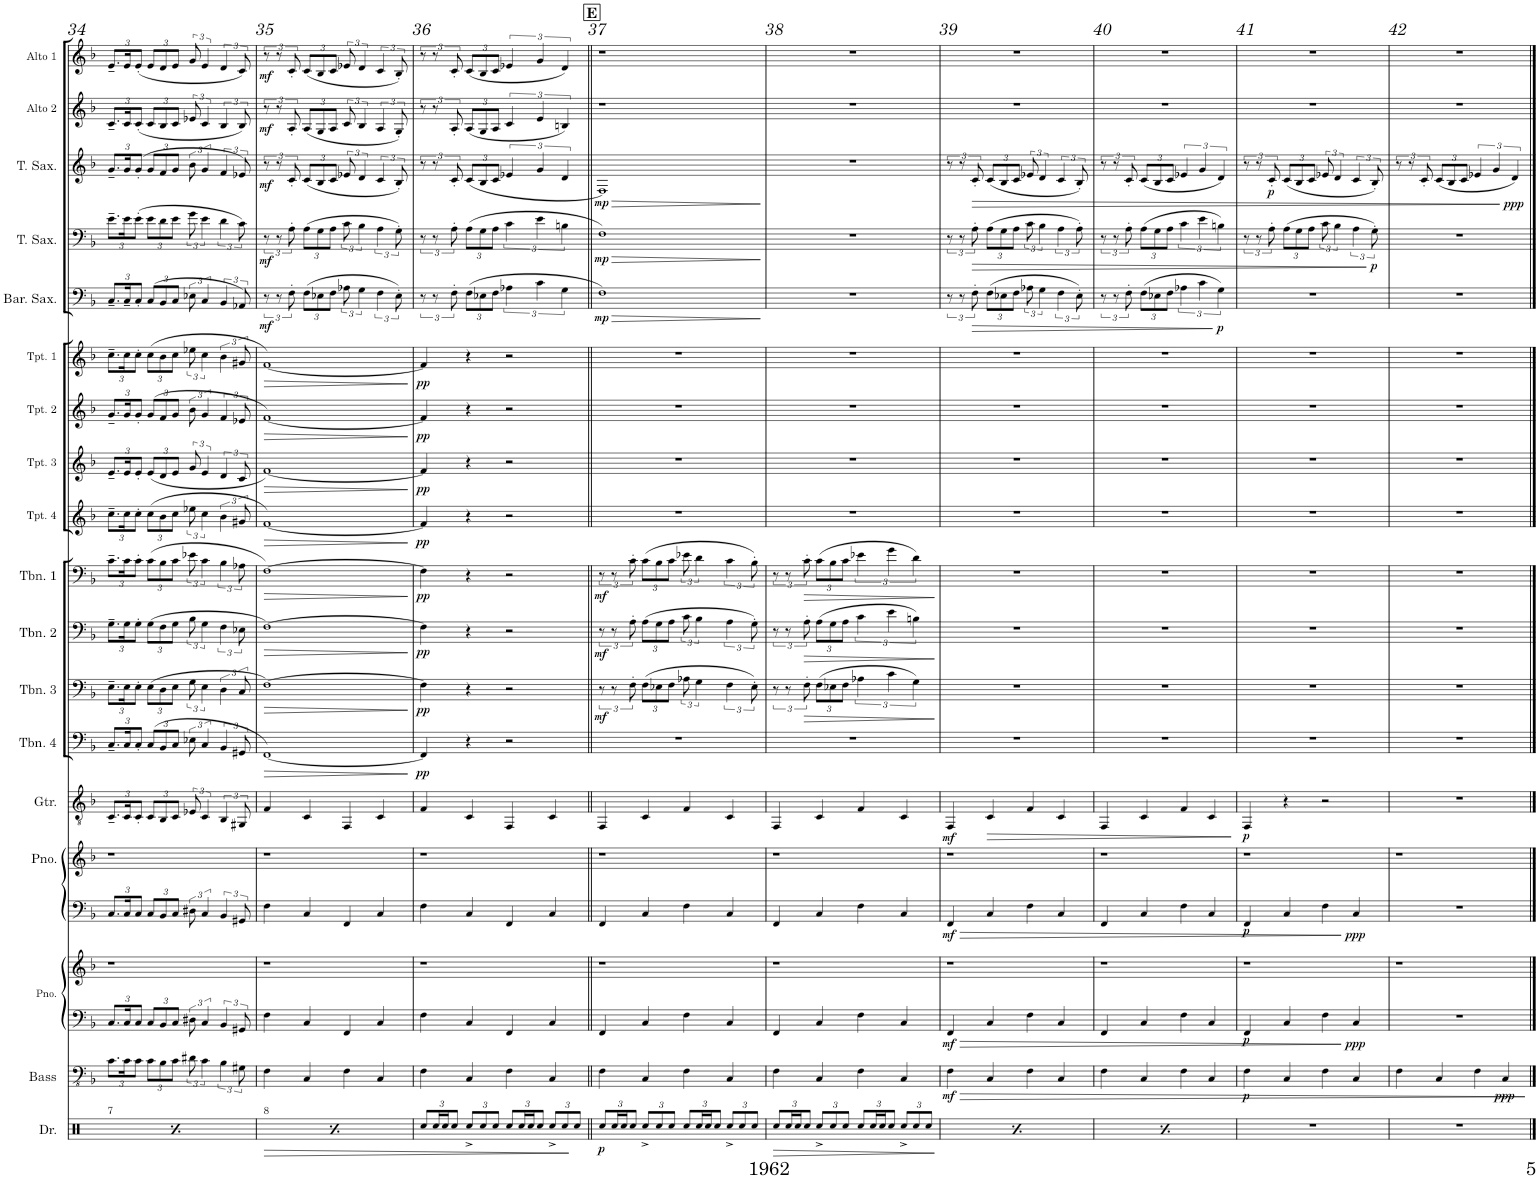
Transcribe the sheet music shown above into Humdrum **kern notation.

**kern	**dynam	**kern	**dynam	**kern	**kern	**dynam	**kern	**dynam	**kern	**kern	**dynam	**kern	**dynam	**kern	**dynam	**kern	**dynam	**kern	**dynam	**kern	**dynam	**kern	**dynam	**kern	**dynam	**kern	**dynam	**kern	**dynam	**kern	**dynam	**kern	**dynam	**kern	**dynam	**kern	**dynam
*part19	*part19	*part18	*part18	*part17	*part17	*part17	*part16	*part16	*part15	*part14	*part14	*part13	*part13	*part12	*part12	*part11	*part11	*part10	*part10	*part9	*part9	*part8	*part8	*part7	*part7	*part6	*part6	*part5	*part5	*part4	*part4	*part3	*part3	*part2	*part2	*part1	*part1
*staff20	*staff20	*staff19	*staff19	*staff18	*staff17	*staff17/18	*staff16	*staff16	*staff15	*staff14	*staff14	*staff13	*staff13	*staff12	*staff12	*staff11	*staff11	*staff10	*staff10	*staff9	*staff9	*staff8	*staff8	*staff7	*staff7	*staff6	*staff6	*staff5	*staff5	*staff4	*staff4	*staff3	*staff3	*staff2	*staff2	*staff1	*staff1
*I"Drums	*	*I"Bass	*	*I"Grand Piano	*	*	*I"Piano	*	*I"Piano	*I"Guitar	*	*I"Trombone 4	*	*I"Trombone 3	*	*I"Trombone 2	*	*I"Trombone 1	*	*I"Trumpet 4	*	*I"Trumpet 3	*	*I"Trumpet 2	*	*I"Trumpet 1	*	*I"Baritone Saxophone	*	*I"Tenor Saxophone	*	*I"Tenor Saxophone	*	*I"Alto Sax 2	*	*I"Alto Sax 1	*
*I'Dr.	*	*I'Bass	*	*I'Pno.	*	*	*I'Pno	*	*I'Pno.	*I'Gtr.	*	*I'Tbn. 4	*	*I'Tbn. 3	*	*I'Tbn. 2	*	*I'Tbn. 1	*	*I'Tpt. 4	*	*I'Tpt. 3	*	*I'Tpt. 2	*	*I'Tpt. 1	*	*I'Bar. Sax.	*	*I'T. Sax.	*	*I'T. Sax.	*	*I'Alto 2	*	*I'Alto 1	*
!!LO:PB:g=z
*clefX	*	*clefFv4	*	*clefF4	*clefG2	*	*clefF4	*	*clefG2	*clefGv2	*	*clefF4	*	*clefF4	*	*clefF4	*	*clefF4	*	*clefG2	*	*clefG2	*	*clefG2	*	*clefG2	*	*clefF4	*	*clefF4	*	*clefG2	*	*clefG2	*	*clefG2	*
*	*	*	*	*	*	*	*	*	*	*	*	*	*	*	*	*	*	*	*	*Trd1c2	*	*Trd1c2	*	*Trd1c2	*	*Trd1c2	*	*Trd12c21	*	*Trd8c14	*	*Trd8c14	*	*Trd5c9	*	*Trd5c9	*
*k[]	*	*k[b-]	*	*k[b-]	*k[b-]	*	*k[b-]	*	*k[b-]	*k[b-]	*	*k[b-]	*	*k[b-]	*	*k[b-]	*	*k[b-]	*	*k[b-]	*	*k[b-]	*	*k[b-]	*	*k[b-]	*	*k[b-]	*	*k[b-]	*	*k[b-]	*	*k[b-]	*	*k[b-]	*
*M4/4	*	*M4/4	*	*M4/4	*M4/4	*	*M4/4	*	*M4/4	*M4/4	*	*M4/4	*	*M4/4	*	*M4/4	*	*M4/4	*	*M4/4	*	*M4/4	*	*M4/4	*	*M4/4	*	*M4/4	*	*M4/4	*	*M4/4	*	*M4/4	*	*M4/4	*
*Xbrackettup	*	*Xbrackettup	*	*Xbrackettup	*	*	*Xbrackettup	*	*	*Xbrackettup	*	*Xbrackettup	*	*Xbrackettup	*	*Xbrackettup	*	*Xbrackettup	*	*Xbrackettup	*	*Xbrackettup	*	*Xbrackettup	*	*Xbrackettup	*	*Xbrackettup	*	*Xbrackettup	*	*Xbrackettup	*	*Xbrackettup	*	*Xbrackettup	*
=34	=34	=34	=34	=34	=34	=34	=34	=34	=34	=34	=34	=34	=34	=34	=34	=34	=34	=34	=34	=34	=34	=34	=34	=34	=34	=34	=34	=34	=34	=34	=34	=34	=34	=34	=34	=34	=34
*^	*	*	*	*	*	*	*	*	*	*	*	*	*	*	*	*	*	*	*	*	*	*	*	*	*	*	*	*	*	*	*	*	*	*	*	*	*
!	!	!LO:DY:b	!	!	!	!	!	!	!	!	!	!	!	!	!	!	!	!	!	!	!	!	!	!	!	!	!	!	!	!	!	!	!	!	!	!	!	!
12Rcc/L	8Rf\L	f	12.C\L	.	12.C/L	1r	.	12.C/L	.	1r	12.C~/L	.	12.C~/L	.	12.E~\L	.	12.G~\L	.	12.c~\L	.	12.cc~\L	.	12.e~/L	.	12.g~/L	.	12.cc~\L	.	12.C~/L	.	12.e~\L	.	12.g~/L	.	12.c~/L	.	12.e~/L	.
24Rcc/L	.	.	.	.	.	.	.	.	.	.	.	.	.	.	.	.	.	.	.	.	.	.	.	.	.	.	.	.	.	.	.	.	.	.	.	.	.	.
24Rcc/J	8Raa\	.	24C\K	.	24C/K	.	.	24C/K	.	.	24C/K	.	24C/K	.	24E\K	.	24G\K	.	24c\K	.	24cc\K	.	24e/K	.	24g/K	.	24cc\K	.	24C~/K	.	24e\K	.	24g/K	.	24c/K	.	24e/K	.
12Rcc/J	.	.	12C\J	.	12C/J	.	.	12C/J	.	.	12C'/J	.	12C'/J	.	12E'\J	.	12G'\J	.	12c'\J	.	12cc'\J	.	12e'/J	.	12g'/J	.	12cc'\J	.	12C'/J	.	(12e'\J	.	(12g'/J	.	(12c'/J	.	(12e'/J	.
12Rcc^/L	8Rf\	.	12C\L	.	12C/L	.	.	12C/L	.	.	12C/L	.	(12C/L	.	(12E\L	.	(12G\L	.	(12c\L	.	(12cc\L	.	(12e/L	.	(12g/L	.	(12cc\L	.	(12C/L	.	12e\L	.	12g/L	.	12c/L	.	12e/L	.
12Rcc/	.	.	12BB-\	.	12BB-/	.	.	12BB-/	.	.	12BB-/	.	12BB-/	.	12D\	.	12F\	.	12B-\	.	12b-\	.	12d/	.	12f/	.	12b-\	.	12BB-/	.	12d\	.	12f/	.	12B-/	.	12d/	.
.	8Raa\J	.	.	.	.	.	.	.	.	.	.	.	.	.	.	.	.	.	.	.	.	.	.	.	.	.	.	.	.	.	.	.	.	.	.	.	.	.
12Rcc/J	.	.	12C\J	.	12C/J	.	.	12C/J	.	.	12C/J	.	12C/J	.	12E\J	.	12G\J	.	12c\J	.	12cc\J	.	12e/J	.	12g/J	.	12cc\J	.	12C/J	.	12e\J	.	12g/J	.	12c/J	.	12e/J	.
*	*	*	*brackettup	*	*brackettup	*	*	*brackettup	*	*	*brackettup	*	*brackettup	*	*brackettup	*	*brackettup	*	*brackettup	*	*brackettup	*	*brackettup	*	*brackettup	*	*brackettup	*	*brackettup	*	*brackettup	*	*brackettup	*	*brackettup	*	*brackettup	*
12Rcc/L	8Rf\L	.	12D#X\	.	12D#X\	.	.	12D#X\	.	.	12E-X/	.	12E-X\	.	12G\	.	12B-\	.	12e-X\	.	12ee-X\	.	12g/	.	12b-\	.	12ee-X\	.	12E-X\	.	12g\	.	12b-\	.	12e-X/	.	12g/	.
24Rcc/L	.	.	6C\	.	6C/	.	.	6C/	.	.	6C/	.	6C/	.	6E\	.	6G\	.	6c\	.	6cc\	.	6e/	.	6g/	.	6cc\	.	6C/	.	6e\	.	6g/	.	6c/	.	6e/	.
24Rcc/J	8Raa\	.	.	.	.	.	.	.	.	.	.	.	.	.	.	.	.	.	.	.	.	.	.	.	.	.	.	.	.	.	.	.	.	.	.	.	.	.
12Rcc/J	.	.	.	.	.	.	.	.	.	.	.	.	.	.	.	.	.	.	.	.	.	.	.	.	.	.	.	.	.	.	.	.	.	.	.	.	.	.
12Rcc^/L	8Rf\	.	6BB-\	.	6BB-/	.	.	6BB-/	.	.	6BB-/	.	6BB-/	.	6D\	.	6F\	.	6B-\	.	6b-\	.	6d/	.	6f/	.	6b-\	.	6BB-/	.	6d\	.	6f/	.	6B-/	.	6d/	.
12Rcc/	.	.	.	.	.	.	.	.	.	.	.	.	.	.	.	.	.	.	.	.	.	.	.	.	.	.	.	.	.	.	.	.	.	.	.	.	.	.
.	8Raa\J	.	.	.	.	.	.	.	.	.	.	.	.	.	.	.	.	.	.	.	.	.	.	.	.	.	.	.	.	.	.	.	.	.	.	.	.	.
12Rcc/J	.	.	12GG#X\	.	12GG#X/	.	.	12GG#X/	.	.	12GG#X/	.	12GG#X/	.	12C/	.	12E-X\	.	12A-X\	.	12g#X/	.	12c/	.	12e-X/	.	12g#X/	.	12AA-X/)	.	12c\)	.	12e-X/)	.	12B-/)	.	12c/)	.
=35	=35	=35	=35	=35	=35	=35	=35	=35	=35	=35	=35	=35	=35	=35	=35	=35	=35	=35	=35	=35	=35	=35	=35	=35	=35	=35	=35	=35	=35	=35	=35	=35	=35	=35	=35	=35	=35	=35
!	!	!LO:DY:b	!	!	!	!	!	!	!	!	!	!	!	!LO:HP:b	!	!LO:HP:b	!	!LO:HP:b	!	!LO:HP:b	!	!LO:HP:b	!	!LO:HP:b	!	!LO:HP:b	!	!LO:HP:b	!	!LO:DY:b	!	!LO:DY:b	!	!LO:DY:b	!	!LO:DY:b	!	!LO:DY:b
12Rcc/L	8Rf\L	f	4FF\	.	4F\	1r	.	4F\	.	1r	4F/	.	[1FF)	>	[1F)	>	[1F)	>	[1F)	>	[1f)	>	[1f)	>	[1f)	>	[1f)	>	12r	mf	12r	mf	12r	mf	12r	mf	12r	mf
24Rcc/L	.	.	.	.	.	.	.	.	.	.	.	.	.	.	.	.	.	.	.	.	.	.	.	.	.	.	.	.	12r	.	12r	.	12r	.	12r	.	12r	.
24Rcc/J	8Raa\	.	.	.	.	.	.	.	.	.	.	.	.	.	.	.	.	.	.	.	.	.	.	.	.	.	.	.	.	.	.	.	.	.	.	.	.	.
12Rcc/J	.	.	.	.	.	.	.	.	.	.	.	.	.	.	.	.	.	.	.	.	.	.	.	.	.	.	.	.	12F'\	.	12A'\	.	12c'/	.	12A'/	.	12c'/	.
*	*	*	*	*	*	*	*	*	*	*	*	*	*	*	*	*	*	*	*	*	*	*	*	*	*	*	*	*	*Xbrackettup	*	*Xbrackettup	*	*Xbrackettup	*	*Xbrackettup	*	*Xbrackettup	*
12Rcc^/L	8Rf\	.	4CC/	.	4C/	.	.	4C/	.	.	4C/	.	.	.	.	.	.	.	.	.	.	.	.	.	.	.	.	.	(12F\L	.	(12A\L	.	(12c/L	.	(12A/L	.	(12c/L	.
12Rcc/	.	.	.	.	.	.	.	.	.	.	.	.	.	.	.	.	.	.	.	.	.	.	.	.	.	.	.	.	12E-X\	.	12G\	.	12B-/	.	12G/	.	12B-/	.
.	8Raa\J	.	.	.	.	.	.	.	.	.	.	.	.	.	.	.	.	.	.	.	.	.	.	.	.	.	.	.	.	.	.	.	.	.	.	.	.	.
12Rcc/J	.	.	.	.	.	.	.	.	.	.	.	.	.	.	.	.	.	.	.	.	.	.	.	.	.	.	.	.	12F\J	.	12A\J	.	12c/J	.	12A/J	.	12c/J	.
*	*	*	*	*	*	*	*	*	*	*	*	*	*	*	*	*	*	*	*	*	*	*	*	*	*	*	*	*	*brackettup	*	*brackettup	*	*brackettup	*	*brackettup	*	*brackettup	*
12Rcc/L	8Rf\L	.	4FF\	.	4FF/	.	.	4FF/	.	.	4FF/	.	.	.	.	.	.	.	.	.	.	.	.	.	.	.	.	.	12A-X\	.	12c\	.	12e-X/	.	12c/	.	12e-X/	.
24Rcc/L	.	.	.	.	.	.	.	.	.	.	.	.	.	.	.	.	.	.	.	.	.	.	.	.	.	.	.	.	6G\	.	6B-\	.	6d/	.	6B-/	.	6d/	.
24Rcc/J	8Raa\	.	.	.	.	.	.	.	.	.	.	.	.	.	.	.	.	.	.	.	.	.	.	.	.	.	.	.	.	.	.	.	.	.	.	.	.	.
12Rcc/J	.	.	.	.	.	.	.	.	.	.	.	.	.	.	.	.	.	.	.	.	.	.	.	.	.	.	.	.	.	.	.	.	.	.	.	.	.	.
12Rcc^/L	8Rf\	.	4CC/	.	4C/	.	.	4C/	.	.	4C/	.	.	.	.	.	.	.	.	.	.	.	.	.	.	.	.	.	6F\	.	6A\	.	6c/	.	6A/	.	6c/	.
12Rcc/	.	.	.	.	.	.	.	.	.	.	.	.	.	.	.	.	.	.	.	.	.	.	.	.	.	.	.	.	.	.	.	.	.	.	.	.	.	.
.	8Raa\J	.	.	.	.	.	.	.	.	.	.	.	.	.	.	.	.	.	.	.	.	.	.	.	.	.	.	.	.	.	.	.	.	.	.	.	.	.
12Rcc/J	.	.	.	.	.	.	.	.	.	.	.	.	.	.	.	.	.	.	.	.	.	.	.	.	.	.	.	.	12E-'\)	.	12G'\)	.	12B-'/)	.	12G'/)	.	12B-'/)	.
*v	*v	*	*	*	*	*	*	*	*	*	*	*	*	*	*	*	*	*	*	*	*	*	*	*	*	*	*	*	*	*	*	*	*	*	*	*	*	*
.	.	.	.	.	.	.	.	.	.	.	.	.	]	.	]	.	]	.	]	.	]	.	]	.	]	.	]	.	.	.	.	.	.	.	.	.	.
=36	=36	=36	=36	=36	=36	=36	=36	=36	=36	=36	=36	=36	=36	=36	=36	=36	=36	=36	=36	=36	=36	=36	=36	=36	=36	=36	=36	=36	=36	=36	=36	=36	=36	=36	=36	=36	=36
!	!	!	!	!	!	!	!	!	!	!	!	!	!LO:DY:b	!	!LO:DY:b	!	!LO:DY:b	!	!LO:DY:b	!	!LO:DY:b	!	!LO:DY:b	!	!LO:DY:b	!	!LO:DY:b	!	!	!	!	!	!	!	!	!	!
12Rcc/L	.	4FF\	.	4F\	1r	.	4F\	.	1r	4F/	.	4FF/]	pp	4F\]	pp	4F\]	pp	4F\]	pp	4f/]	pp	4f/]	pp	4f/]	pp	4f/]	pp	12r	.	12r	.	12r	.	12r	.	12r	.
24Rcc/L	.	.	.	.	.	.	.	.	.	.	.	.	.	.	.	.	.	.	.	.	.	.	.	.	.	.	.	12r	.	12r	.	12r	.	12r	.	12r	.
24Rcc/J	.	.	.	.	.	.	.	.	.	.	.	.	.	.	.	.	.	.	.	.	.	.	.	.	.	.	.	.	.	.	.	.	.	.	.	.	.
12Rcc/J	.	.	.	.	.	.	.	.	.	.	.	.	.	.	.	.	.	.	.	.	.	.	.	.	.	.	.	12F'\	.	12A'\	.	12c'/	.	12A'/	.	12c'/	.
*	*	*	*	*	*	*	*	*	*	*	*	*	*	*	*	*	*	*	*	*	*	*	*	*	*	*	*	*Xbrackettup	*	*Xbrackettup	*	*Xbrackettup	*	*Xbrackettup	*	*Xbrackettup	*
12Rcc^/L	.	4CC/	.	4C/	.	.	4C/	.	.	4C/	.	4r	.	4r	.	4r	.	4r	.	4r	.	4r	.	4r	.	4r	.	(12F\L	.	(12A\L	.	(12c/L	.	(12A/L	.	(12c/L	.
12Rcc/	.	.	.	.	.	.	.	.	.	.	.	.	.	.	.	.	.	.	.	.	.	.	.	.	.	.	.	12E-X\	.	12G\	.	12B-/	.	12G/	.	12B-/	.
12Rcc/J	.	.	.	.	.	.	.	.	.	.	.	.	.	.	.	.	.	.	.	.	.	.	.	.	.	.	.	12F\J	.	12A\J	.	12c/J	.	12A/J	.	12c/J	.
*	*	*	*	*	*	*	*	*	*	*	*	*	*	*	*	*	*	*	*	*	*	*	*	*	*	*	*	*brackettup	*	*brackettup	*	*brackettup	*	*brackettup	*	*brackettup	*
12Rcc/L	.	4FF\	.	4FF/	.	.	4FF/	.	.	4FF/	.	2r	.	2r	.	2r	.	2r	.	2r	.	2r	.	2r	.	2r	.	6A-X\	.	6c\	.	6e-X/	.	6c/	.	6e-X/	.
24Rcc/L	.	.	.	.	.	.	.	.	.	.	.	.	.	.	.	.	.	.	.	.	.	.	.	.	.	.	.	.	.	.	.	.	.	.	.	.	.
24Rcc/J	.	.	.	.	.	.	.	.	.	.	.	.	.	.	.	.	.	.	.	.	.	.	.	.	.	.	.	.	.	.	.	.	.	.	.	.	.
12Rcc/J	.	.	.	.	.	.	.	.	.	.	.	.	.	.	.	.	.	.	.	.	.	.	.	.	.	.	.	6c\	.	6e\	.	6g/	.	6e/	.	6g/	.
12Rcc^/L	.	4CC/	.	4C/	.	.	4C/	.	.	4C/	.	.	.	.	.	.	.	.	.	.	.	.	.	.	.	.	.	.	.	.	.	.	.	.	.	.	.
12Rcc/	.	.	.	.	.	.	.	.	.	.	.	.	.	.	.	.	.	.	.	.	.	.	.	.	.	.	.	6G\	.	6Bn\	.	6d/	.	6Bn/)	.	6d/)	.
12Rcc/J	.	.	.	.	.	.	.	.	.	.	.	.	.	.	.	.	.	.	.	.	.	.	.	.	.	.	.	.	.	.	.	.	.	.	.	.	.
!!LO:REH:place=s1:a:B:cj:fs=14:t=E
=37||	=37||	=37||	=37||	=37||	=37||	=37||	=37||	=37||	=37||	=37||	=37||	=37||	=37||	=37||	=37||	=37||	=37||	=37||	=37||	=37||	=37||	=37||	=37||	=37||	=37||	=37||	=37||	=37||	=37||	=37||	=37||	=37||	=37||	=37||	=37||	=37||	=37||
!	!LO:DY:b	!	!	!	!	!	!	!	!	!	!	!	!	!	!LO:DY:b	!	!LO:DY:b	!	!LO:DY:b	!	!	!	!	!	!	!	!	!	!LO:HP:b	!	!LO:HP:b	!	!LO:HP:b	!	!	!	!
!	!	!	!	!	!	!	!	!	!	!	!	!	!	!	!	!	!	!	!	!	!	!	!	!	!	!	!	!	!LO:DY:n=1:b	!	!LO:DY:n=1:b	!	!LO:DY:n=1:b	!	!	!	!
12Rcc/L	p	4FF\	.	4FF/	1r	.	4FF/	.	1r	4FF/	.	1r	.	12r	mf	12r	mf	12r	mf	1r	.	1r	.	1r	.	1r	.	1F)	> mp	1F)	> mp	1F)	> mp	1r	.	1r	.
24Rcc/L	.	.	.	.	.	.	.	.	.	.	.	.	.	12r	.	12r	.	12r	.	.	.	.	.	.	.	.	.	.	.	.	.	.	.	.	.	.	.
24Rcc/J	.	.	.	.	.	.	.	.	.	.	.	.	.	.	.	.	.	.	.	.	.	.	.	.	.	.	.	.	.	.	.	.	.	.	.	.	.
12Rcc/J	.	.	.	.	.	.	.	.	.	.	.	.	.	12F'\	.	12A'\	.	12c'\	.	.	.	.	.	.	.	.	.	.	.	.	.	.	.	.	.	.	.
*	*	*	*	*	*	*	*	*	*	*	*	*	*	*Xbrackettup	*	*Xbrackettup	*	*Xbrackettup	*	*	*	*	*	*	*	*	*	*	*	*	*	*	*	*	*	*	*
12Rcc^/L	.	4CC/	.	4C/	.	.	4C/	.	.	4C/	.	.	.	(12F\L	.	(12A\L	.	(12c\L	.	.	.	.	.	.	.	.	.	.	.	.	.	.	.	.	.	.	.
12Rcc/	.	.	.	.	.	.	.	.	.	.	.	.	.	12E-X\	.	12G\	.	12B-\	.	.	.	.	.	.	.	.	.	.	.	.	.	.	.	.	.	.	.
12Rcc/J	.	.	.	.	.	.	.	.	.	.	.	.	.	12F\J	.	12A\J	.	12c\J	.	.	.	.	.	.	.	.	.	.	.	.	.	.	.	.	.	.	.
*	*	*	*	*	*	*	*	*	*	*	*	*	*	*brackettup	*	*brackettup	*	*brackettup	*	*	*	*	*	*	*	*	*	*	*	*	*	*	*	*	*	*	*
12Rcc/L	.	4FF\	.	4F\	.	.	4F\	.	.	4F/	.	.	.	12A-X\	.	12c\	.	12e-X\	.	.	.	.	.	.	.	.	.	.	.	.	.	.	.	.	.	.	.
24Rcc/L	.	.	.	.	.	.	.	.	.	.	.	.	.	6G\	.	6B-\	.	6d\	.	.	.	.	.	.	.	.	.	.	.	.	.	.	.	.	.	.	.
24Rcc/J	.	.	.	.	.	.	.	.	.	.	.	.	.	.	.	.	.	.	.	.	.	.	.	.	.	.	.	.	.	.	.	.	.	.	.	.	.
12Rcc/J	.	.	.	.	.	.	.	.	.	.	.	.	.	.	.	.	.	.	.	.	.	.	.	.	.	.	.	.	.	.	.	.	.	.	.	.	.
12Rcc^/L	.	4CC/	.	4C/	.	.	4C/	.	.	4C/	.	.	.	6F\	.	6A\	.	6c\	.	.	.	.	.	.	.	.	.	.	.	.	.	.	.	.	.	.	.
12Rcc/	.	.	.	.	.	.	.	.	.	.	.	.	.	.	.	.	.	.	.	.	.	.	.	.	.	.	.	.	.	.	.	.	.	.	.	.	.
12Rcc/J	.	.	.	.	.	.	.	.	.	.	.	.	.	12E-'\)	.	12G'\)	.	12B-'\)	.	.	.	.	.	.	.	.	.	.	.	.	.	.	.	.	.	.	.
.	.	.	.	.	.	.	.	.	.	.	.	.	.	.	.	.	.	.	.	.	.	.	.	.	.	.	.	.	]	.	]	.	]	.	.	.	.
=38	=38	=38	=38	=38	=38	=38	=38	=38	=38	=38	=38	=38	=38	=38	=38	=38	=38	=38	=38	=38	=38	=38	=38	=38	=38	=38	=38	=38	=38	=38	=38	=38	=38	=38	=38	=38	=38
!	!LO:HP:b	!	!	!	!	!	!	!	!	!	!	!	!	!	!	!	!	!	!	!	!	!	!	!	!	!	!	!	!	!	!	!	!	!	!	!	!
12Rcc/L	>	4FF\	.	4FF/	1r	.	4FF/	.	1r	4FF/	.	1r	.	12r	.	12r	.	12r	.	1r	.	1r	.	1r	.	1r	.	1r	.	1r	.	1r	.	1r	.	1r	.
24Rcc/L	.	.	.	.	.	.	.	.	.	.	.	.	.	12r	.	12r	.	12r	.	.	.	.	.	.	.	.	.	.	.	.	.	.	.	.	.	.	.
24Rcc/J	.	.	.	.	.	.	.	.	.	.	.	.	.	.	.	.	.	.	.	.	.	.	.	.	.	.	.	.	.	.	.	.	.	.	.	.	.
!	!	!	!	!	!	!	!	!	!	!	!	!	!	!	!LO:HP:b	!	!LO:HP:b	!	!LO:HP:b	!	!	!	!	!	!	!	!	!	!	!	!	!	!	!	!	!	!
12Rcc/J	.	.	.	.	.	.	.	.	.	.	.	.	.	12F'\	>	12A'\	>	12c'\	>	.	.	.	.	.	.	.	.	.	.	.	.	.	.	.	.	.	.
*	*	*	*	*	*	*	*	*	*	*	*	*	*	*Xbrackettup	*	*Xbrackettup	*	*Xbrackettup	*	*	*	*	*	*	*	*	*	*	*	*	*	*	*	*	*	*	*
12Rcc^/L	.	4CC/	.	4C/	.	.	4C/	.	.	4C/	.	.	.	(12F\L	.	(12A\L	.	(12c\L	.	.	.	.	.	.	.	.	.	.	.	.	.	.	.	.	.	.	.
12Rcc/	.	.	.	.	.	.	.	.	.	.	.	.	.	12E-X\	.	12G\	.	12B-\	.	.	.	.	.	.	.	.	.	.	.	.	.	.	.	.	.	.	.
12Rcc/J	.	.	.	.	.	.	.	.	.	.	.	.	.	12F\J	.	12A\J	.	12c\J	.	.	.	.	.	.	.	.	.	.	.	.	.	.	.	.	.	.	.
*	*	*	*	*	*	*	*	*	*	*	*	*	*	*brackettup	*	*brackettup	*	*brackettup	*	*	*	*	*	*	*	*	*	*	*	*	*	*	*	*	*	*	*
12Rcc/L	.	4FF\	.	4F\	.	.	4F\	.	.	4F/	.	.	.	6A-X\	.	6c\	.	6e-X\	.	.	.	.	.	.	.	.	.	.	.	.	.	.	.	.	.	.	.
24Rcc/L	.	.	.	.	.	.	.	.	.	.	.	.	.	.	.	.	.	.	.	.	.	.	.	.	.	.	.	.	.	.	.	.	.	.	.	.	.
24Rcc/J	.	.	.	.	.	.	.	.	.	.	.	.	.	.	.	.	.	.	.	.	.	.	.	.	.	.	.	.	.	.	.	.	.	.	.	.	.
12Rcc/J	.	.	.	.	.	.	.	.	.	.	.	.	.	6c\	.	6e\	.	6g\	.	.	.	.	.	.	.	.	.	.	.	.	.	.	.	.	.	.	.
12Rcc^/L	.	4CC/	.	4C/	.	.	4C/	.	.	4C/	.	.	.	.	.	.	.	.	.	.	.	.	.	.	.	.	.	.	.	.	.	.	.	.	.	.	.
12Rcc/	.	.	.	.	.	.	.	.	.	.	.	.	.	6G\)	.	6Bn\)	.	6d\)	.	.	.	.	.	.	.	.	.	.	.	.	.	.	.	.	.	.	.
12Rcc/J	.	.	.	.	.	.	.	.	.	.	.	.	.	.	.	.	.	.	.	.	.	.	.	.	.	.	.	.	.	.	.	.	.	.	.	.	.
.	]	.	.	.	.	.	.	.	.	.	.	.	.	.	]	.	]	.	]	.	.	.	.	.	.	.	.	.	.	.	.	.	.	.	.	.	.
=39	=39	=39	=39	=39	=39	=39	=39	=39	=39	=39	=39	=39	=39	=39	=39	=39	=39	=39	=39	=39	=39	=39	=39	=39	=39	=39	=39	=39	=39	=39	=39	=39	=39	=39	=39	=39	=39
!	!	!	!LO:HP:b	!	!	!	!	!LO:HP:b	!	!	!	!	!	!	!	!	!	!	!	!	!	!	!	!	!	!	!	!	!	!	!	!	!	!	!	!	!
!	!	!	!LO:DY:n=1:b	!	!	!LO:DY:b=2	!	!LO:DY:n=1:b	!	!	!LO:DY:b	!	!	!	!	!	!	!	!	!	!	!	!	!	!	!	!	!	!	!	!	!	!	!	!	!	!
12Rcc/L	.	4FF\	> mf	4FF/	1r	mf	4FF/	> mf	1r	4FF/	mf	1r	.	1r	.	1r	.	1r	.	1r	.	1r	.	1r	.	1r	.	12r	.	12r	.	12r	.	1r	.	1r	.
24Rcc/L	.	.	.	.	.	.	.	.	.	.	.	.	.	.	.	.	.	.	.	.	.	.	.	.	.	.	.	12r	.	12r	.	12r	.	.	.	.	.
24Rcc/J	.	.	.	.	.	.	.	.	.	.	.	.	.	.	.	.	.	.	.	.	.	.	.	.	.	.	.	.	.	.	.	.	.	.	.	.	.
!	!	!	!	!	!	!	!	!	!	!	!	!	!	!	!	!	!	!	!	!	!	!	!	!	!	!	!	!	!LO:HP:b	!	!LO:HP:b	!	!LO:HP:b	!	!	!	!
12Rcc/J	.	.	.	.	.	.	.	.	.	.	.	.	.	.	.	.	.	.	.	.	.	.	.	.	.	.	.	12F'\	>	12A'\	>	12c'/	>	.	.	.	.
!	!	!	!	!	!	!	!	!	!	!	!LO:HP:b	!	!	!	!	!	!	!	!	!	!	!	!	!	!	!	!	!	!	!	!	!	!	!	!	!	!
*	*	*	*	*	*	*	*	*	*	*	*	*	*	*	*	*	*	*	*	*	*	*	*	*	*	*	*	*Xbrackettup	*	*Xbrackettup	*	*Xbrackettup	*	*	*	*	*
12Rcc^/L	.	4CC/	.	4C/	.	.	4C/	.	.	4C/	>	.	.	.	.	.	.	.	.	.	.	.	.	.	.	.	.	(12F\L	.	(12A\L	.	(12c/L	.	.	.	.	.
12Rcc/	.	.	.	.	.	.	.	.	.	.	.	.	.	.	.	.	.	.	.	.	.	.	.	.	.	.	.	12E-X\	.	12G\	.	12B-/	.	.	.	.	.
12Rcc/J	.	.	.	.	.	.	.	.	.	.	.	.	.	.	.	.	.	.	.	.	.	.	.	.	.	.	.	12F\J	.	12A\J	.	12c/J	.	.	.	.	.
*	*	*	*	*	*	*	*	*	*	*	*	*	*	*	*	*	*	*	*	*	*	*	*	*	*	*	*	*brackettup	*	*brackettup	*	*brackettup	*	*	*	*	*
12Rcc/L	.	4FF\	.	4F\	.	.	4F\	.	.	4F/	.	.	.	.	.	.	.	.	.	.	.	.	.	.	.	.	.	12A-X\	.	12c\	.	12e-X/	.	.	.	.	.
24Rcc/L	.	.	.	.	.	.	.	.	.	.	.	.	.	.	.	.	.	.	.	.	.	.	.	.	.	.	.	6G\	.	6B-\	.	6d/	.	.	.	.	.
24Rcc/J	.	.	.	.	.	.	.	.	.	.	.	.	.	.	.	.	.	.	.	.	.	.	.	.	.	.	.	.	.	.	.	.	.	.	.	.	.
12Rcc/J	.	.	.	.	.	.	.	.	.	.	.	.	.	.	.	.	.	.	.	.	.	.	.	.	.	.	.	.	.	.	.	.	.	.	.	.	.
12Rcc^/L	.	4CC/	.	4C/	.	.	4C/	.	.	4C/	.	.	.	.	.	.	.	.	.	.	.	.	.	.	.	.	.	6F\	.	6A\	.	6c/	.	.	.	.	.
12Rcc/	.	.	.	.	.	.	.	.	.	.	.	.	.	.	.	.	.	.	.	.	.	.	.	.	.	.	.	.	.	.	.	.	.	.	.	.	.
12Rcc/J	.	.	.	.	.	.	.	.	.	.	.	.	.	.	.	.	.	.	.	.	.	.	.	.	.	.	.	12E-'\)	.	12A'\)	.	12B-'/)	.	.	.	.	.
=40	=40	=40	=40	=40	=40	=40	=40	=40	=40	=40	=40	=40	=40	=40	=40	=40	=40	=40	=40	=40	=40	=40	=40	=40	=40	=40	=40	=40	=40	=40	=40	=40	=40	=40	=40	=40	=40
12Rcc/L	.	4FF\	.	4FF/	1r	.	4FF/	.	1r	4FF/	.	1r	.	1r	.	1r	.	1r	.	1r	.	1r	.	1r	.	1r	.	12r	.	12r	.	12r	.	1r	.	1r	.
24Rcc/L	.	.	.	.	.	.	.	.	.	.	.	.	.	.	.	.	.	.	.	.	.	.	.	.	.	.	.	12r	.	12r	.	12r	.	.	.	.	.
24Rcc/J	.	.	.	.	.	.	.	.	.	.	.	.	.	.	.	.	.	.	.	.	.	.	.	.	.	.	.	.	.	.	.	.	.	.	.	.	.
12Rcc/J	.	.	.	.	.	.	.	.	.	.	.	.	.	.	.	.	.	.	.	.	.	.	.	.	.	.	.	12F'\	.	12A'\	.	12c'/	.	.	.	.	.
*	*	*	*	*	*	*	*	*	*	*	*	*	*	*	*	*	*	*	*	*	*	*	*	*	*	*	*	*Xbrackettup	*	*Xbrackettup	*	*Xbrackettup	*	*	*	*	*
12Rcc^/L	.	4CC/	.	4C/	.	.	4C/	.	.	4C/	.	.	.	.	.	.	.	.	.	.	.	.	.	.	.	.	.	(12F\L	.	(12A\L	.	(12c/L	.	.	.	.	.
12Rcc/	.	.	.	.	.	.	.	.	.	.	.	.	.	.	.	.	.	.	.	.	.	.	.	.	.	.	.	12E-X\	.	12G\	.	12B-/	.	.	.	.	.
12Rcc/J	.	.	.	.	.	.	.	.	.	.	.	.	.	.	.	.	.	.	.	.	.	.	.	.	.	.	.	12F\J	.	12A\J	.	12c/J	.	.	.	.	.
*	*	*	*	*	*	*	*	*	*	*	*	*	*	*	*	*	*	*	*	*	*	*	*	*	*	*	*	*brackettup	*	*brackettup	*	*brackettup	*	*	*	*	*
12Rcc/L	.	4FF\	.	4F\	.	.	4F\	.	.	4F/	.	.	.	.	.	.	.	.	.	.	.	.	.	.	.	.	.	6A-X\	.	6c\	.	6e-X/	.	.	.	.	.
24Rcc/L	.	.	.	.	.	.	.	.	.	.	.	.	.	.	.	.	.	.	.	.	.	.	.	.	.	.	.	.	.	.	.	.	.	.	.	.	.
24Rcc/J	.	.	.	.	.	.	.	.	.	.	.	.	.	.	.	.	.	.	.	.	.	.	.	.	.	.	.	.	.	.	.	.	.	.	.	.	.
12Rcc/J	.	.	.	.	.	.	.	.	.	.	.	.	.	.	.	.	.	.	.	.	.	.	.	.	.	.	.	6c\	.	6e\	.	6g/	.	.	.	.	.
12Rcc^/L	.	4CC/	.	4C/	.	.	4C/	.	.	4C/	.	.	.	.	.	.	.	.	.	.	.	.	.	.	.	.	.	.	.	.	.	.	.	.	.	.	.
!	!	!	!	!	!	!	!	!	!	!	!	!	!	!	!	!	!	!	!	!	!	!	!	!	!	!	!	!	!LO:DY:n=1:b	!	!	!	!	!	!	!	!
12Rcc/	.	.	.	.	.	.	.	.	.	.	.	.	.	.	.	.	.	.	.	.	.	.	.	.	.	.	.	6G\)	] p	6Bn\)	.	6d/)	.	.	.	.	.
12Rcc/J	.	.	.	.	.	.	.	.	.	.	.	.	.	.	.	.	.	.	.	.	.	.	.	.	.	.	.	.	.	.	.	.	.	.	.	.	.
.	.	.	.	.	.	.	.	.	.	.	]	.	.	.	.	.	.	.	.	.	.	.	.	.	.	.	.	.	.	.	.	.	.	.	.	.	.
=41	=41	=41	=41	=41	=41	=41	=41	=41	=41	=41	=41	=41	=41	=41	=41	=41	=41	=41	=41	=41	=41	=41	=41	=41	=41	=41	=41	=41	=41	=41	=41	=41	=41	=41	=41	=41	=41
!	!	!	!LO:DY:b	!	!	!LO:DY:b=2	!	!LO:DY:b	!	!	!LO:DY:b	!	!	!	!	!	!	!	!	!	!	!	!	!	!	!	!	!	!	!	!	!	!	!	!	!	!
1r	.	4FF\	p	4FF/	1r	p	4FF/	p	1r	4FF/	p	1r	.	1r	.	1r	.	1r	.	1r	.	1r	.	1r	.	1r	.	1r	.	12r	.	12r	.	1r	.	1r	.
.	.	.	.	.	.	.	.	.	.	.	.	.	.	.	.	.	.	.	.	.	.	.	.	.	.	.	.	.	.	12r	.	12r	.	.	.	.	.
!	!	!	!	!	!	!	!	!	!	!	!	!	!	!	!	!	!	!	!	!	!	!	!	!	!	!	!	!	!	!	!	!	!LO:DY:b	!	!	!	!
.	.	.	.	.	.	.	.	.	.	.	.	.	.	.	.	.	.	.	.	.	.	.	.	.	.	.	.	.	.	12A'\	.	12c'/	p	.	.	.	.
*	*	*	*	*	*	*	*	*	*	*	*	*	*	*	*	*	*	*	*	*	*	*	*	*	*	*	*	*	*	*Xbrackettup	*	*Xbrackettup	*	*	*	*	*
.	.	4CC/	.	4C/	.	.	4C/	.	.	4r	.	.	.	.	.	.	.	.	.	.	.	.	.	.	.	.	.	.	.	(12A\L	.	(12c/L	.	.	.	.	.
.	.	.	.	.	.	.	.	.	.	.	.	.	.	.	.	.	.	.	.	.	.	.	.	.	.	.	.	.	.	12G\	.	12B-/	.	.	.	.	.
.	.	.	.	.	.	.	.	.	.	.	.	.	.	.	.	.	.	.	.	.	.	.	.	.	.	.	.	.	.	12A\J	.	12c/J	.	.	.	.	.
*	*	*	*	*	*	*	*	*	*	*	*	*	*	*	*	*	*	*	*	*	*	*	*	*	*	*	*	*	*	*brackettup	*	*brackettup	*	*	*	*	*
.	.	4FF\	.	4F\	.	.	4F\	.	.	2r	.	.	.	.	.	.	.	.	.	.	.	.	.	.	.	.	.	.	.	12c\	.	12e-X/	.	.	.	.	.
.	.	.	.	.	.	.	.	.	.	.	.	.	.	.	.	.	.	.	.	.	.	.	.	.	.	.	.	.	.	6B-\	.	6d/	.	.	.	.	.
!	!	!	!	!	!	!LO:DY:b=2	!	!LO:DY:n=1:b	!	!	!	!	!	!	!	!	!	!	!	!	!	!	!	!	!	!	!	!	!	!	!	!	!	!	!	!	!
.	.	4CC/	.	4C/	.	ppp	4C/	] ppp	.	.	.	.	.	.	.	.	.	.	.	.	.	.	.	.	.	.	.	.	.	6A\	.	6c/	.	.	.	.	.
!	!	!	!	!	!	!	!	!	!	!	!	!	!	!	!	!	!	!	!	!	!	!	!	!	!	!	!	!	!	!	!LO:DY:n=1:b	!	!	!	!	!	!
.	.	.	.	.	.	.	.	.	.	.	.	.	.	.	.	.	.	.	.	.	.	.	.	.	.	.	.	.	.	12G'\)	] p	12B-'/)	.	.	.	.	.
=42	=42	=42	=42	=42	=42	=42	=42	=42	=42	=42	=42	=42	=42	=42	=42	=42	=42	=42	=42	=42	=42	=42	=42	=42	=42	=42	=42	=42	=42	=42	=42	=42	=42	=42	=42	=42	=42
1r	.	4FF\	.	1r	1r	.	1r	.	1r	1r	.	1r	.	1r	.	1r	.	1r	.	1r	.	1r	.	1r	.	1r	.	1r	.	1r	.	12r	.	1r	.	1r	.
.	.	.	.	.	.	.	.	.	.	.	.	.	.	.	.	.	.	.	.	.	.	.	.	.	.	.	.	.	.	.	.	12r	.	.	.	.	.
.	.	.	.	.	.	.	.	.	.	.	.	.	.	.	.	.	.	.	.	.	.	.	.	.	.	.	.	.	.	.	.	12c'/	.	.	.	.	.
*	*	*	*	*	*	*	*	*	*	*	*	*	*	*	*	*	*	*	*	*	*	*	*	*	*	*	*	*	*	*	*	*Xbrackettup	*	*	*	*	*
.	.	4CC/	.	.	.	.	.	.	.	.	.	.	.	.	.	.	.	.	.	.	.	.	.	.	.	.	.	.	.	.	.	(12c/L	.	.	.	.	.
.	.	.	.	.	.	.	.	.	.	.	.	.	.	.	.	.	.	.	.	.	.	.	.	.	.	.	.	.	.	.	.	12B-/	.	.	.	.	.
.	.	.	.	.	.	.	.	.	.	.	.	.	.	.	.	.	.	.	.	.	.	.	.	.	.	.	.	.	.	.	.	12c/J	.	.	.	.	.
*	*	*	*	*	*	*	*	*	*	*	*	*	*	*	*	*	*	*	*	*	*	*	*	*	*	*	*	*	*	*	*	*brackettup	*	*	*	*	*
.	.	4FF\	.	.	.	.	.	.	.	.	.	.	.	.	.	.	.	.	.	.	.	.	.	.	.	.	.	.	.	.	.	6e-X/	.	.	.	.	.
.	.	.	.	.	.	.	.	.	.	.	.	.	.	.	.	.	.	.	.	.	.	.	.	.	.	.	.	.	.	.	.	6g/	.	.	.	.	.
!	!	!	!LO:DY:b	!	!	!	!	!	!	!	!	!	!	!	!	!	!	!	!	!	!	!	!	!	!	!	!	!	!	!	!	!	!	!	!	!	!
.	.	4CC/	ppp	.	.	.	.	.	.	.	.	.	.	.	.	.	.	.	.	.	.	.	.	.	.	.	.	.	.	.	.	.	.	.	.	.	.
!	!	!	!	!	!	!	!	!	!	!	!	!	!	!	!	!	!	!	!	!	!	!	!	!	!	!	!	!	!	!	!	!	!LO:DY:n=1:b	!	!	!	!
.	.	.	.	.	.	.	.	.	.	.	.	.	.	.	.	.	.	.	.	.	.	.	.	.	.	.	.	.	.	.	.	6d/)	] ppp	.	.	.	.
.	.	.	]	.	.	.	.	.	.	.	.	.	.	.	.	.	.	.	.	.	.	.	.	.	.	.	.	.	.	.	.	.	.	.	.	.	.
==	==	==	==	==	==	==	==	==	==	==	==	==	==	==	==	==	==	==	==	==	==	==	==	==	==	==	==	==	==	==	==	==	==	==	==	==	==
*-	*-	*-	*-	*-	*-	*-	*-	*-	*-	*-	*-	*-	*-	*-	*-	*-	*-	*-	*-	*-	*-	*-	*-	*-	*-	*-	*-	*-	*-	*-	*-	*-	*-	*-	*-	*-	*-
